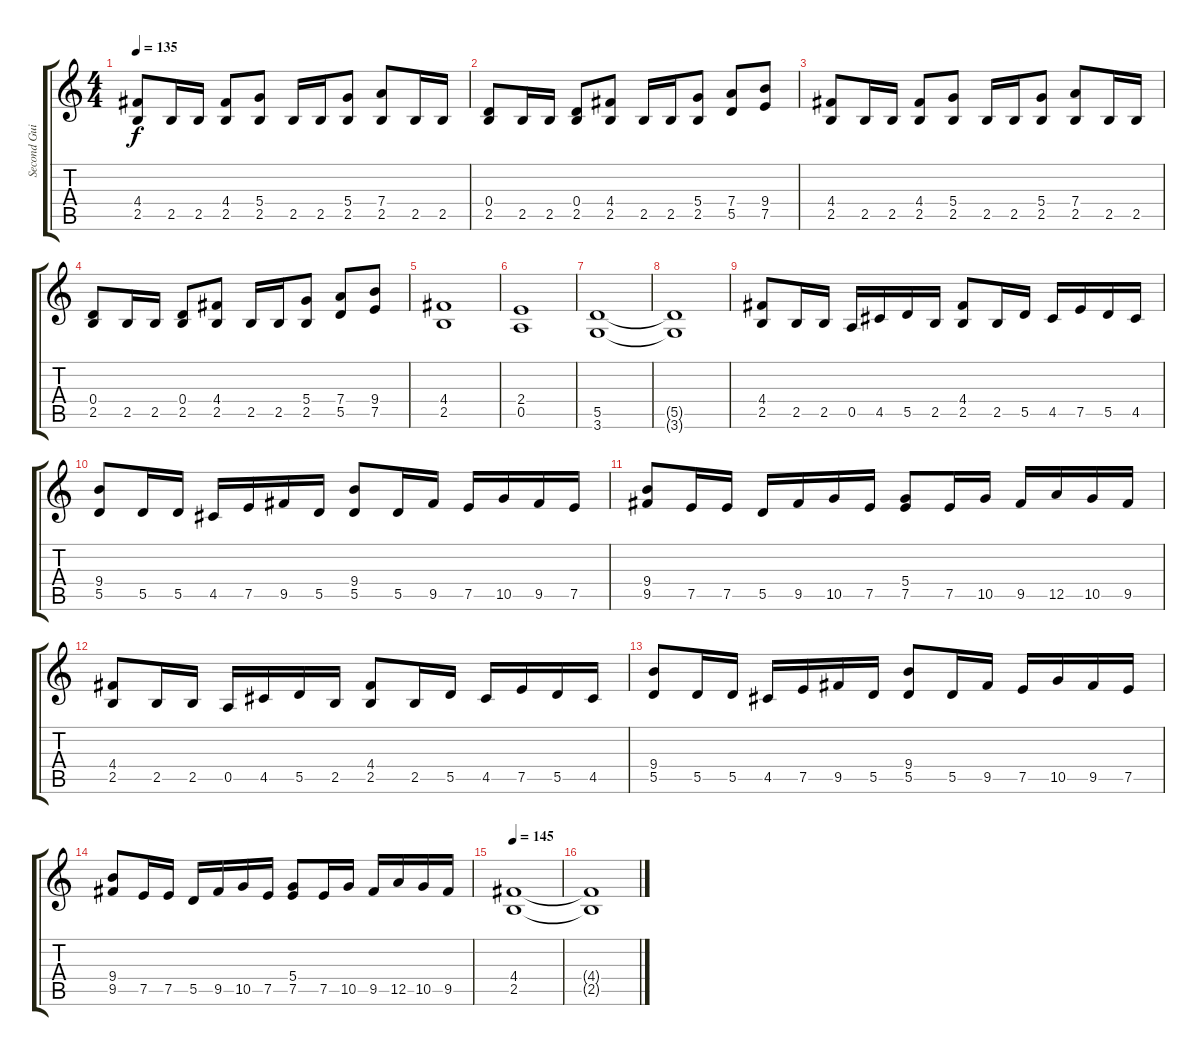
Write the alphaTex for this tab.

\track ("Second Guitar" "Second Gui") {instrument overdrivenguitar}
\staff {score tabs}
\tuning (E4 B3 G3 D3 A2 E2) {hide}
\ts (4 4)
\tempo 135
\clef g2
\ks c
(4.4 2.5).8{dy f} 2.5.16 2.5.16 (4.4 2.5).8 (5.4 2.5).8 2.5.16 2.5.16 (5.4 2.5).8 (7.4 2.5).8 2.5.16 2.5.16 |
(0.4 2.5).8 2.5.16 2.5.16 (0.4 2.5).8 (4.4 2.5).8 2.5.16 2.5.16 (5.4 2.5).8 (7.4 5.5).8 (9.4 7.5).8 |
(4.4 2.5).8 2.5.16 2.5.16 (4.4 2.5).8 (5.4 2.5).8 2.5.16 2.5.16 (5.4 2.5).8 (7.4 2.5).8 2.5.16 2.5.16 |
(0.4 2.5).8 2.5.16 2.5.16 (0.4 2.5).8 (4.4 2.5).8 2.5.16 2.5.16 (5.4 2.5).8 (7.4 5.5).8 (9.4 7.5).8 |
(4.4 2.5).1 |
(2.4 0.5).1 |
(5.5 3.6).1 |
(5.5{t} 3.6{t}).1 |
(4.4 2.5).8 2.5.16 2.5.16 0.5.16 4.5.16 5.5.16 2.5.16 (4.4 2.5).8 2.5.16 5.5.16 4.5.16 7.5.16 5.5.16 4.5.16 |
(9.4 5.5).8 5.5.16 5.5.16 4.5.16 7.5.16 9.5.16 5.5.16 (9.4 5.5).8 5.5.16 9.5.16 7.5.16 10.5.16 9.5.16 7.5.16 |
(9.4 9.5).8 7.5.16 7.5.16 5.5.16 9.5.16 10.5.16 7.5.16 (5.4 7.5).8 7.5.16 10.5.16 9.5.16 12.5.16 10.5.16 9.5.16 |
(4.4 2.5).8 2.5.16 2.5.16 0.5.16 4.5.16 5.5.16 2.5.16 (4.4 2.5).8 2.5.16 5.5.16 4.5.16 7.5.16 5.5.16 4.5.16 |
(9.4 5.5).8 5.5.16 5.5.16 4.5.16 7.5.16 9.5.16 5.5.16 (9.4 5.5).8 5.5.16 9.5.16 7.5.16 10.5.16 9.5.16 7.5.16 |
(9.4 9.5).8 7.5.16 7.5.16 5.5.16 9.5.16 10.5.16 7.5.16 (5.4 7.5).8 7.5.16 10.5.16 9.5.16 12.5.16 10.5.16 9.5.16 |
\tempo 145
(4.4 2.5).1{volume 8} |
(4.4{t} 2.5{t}).1
